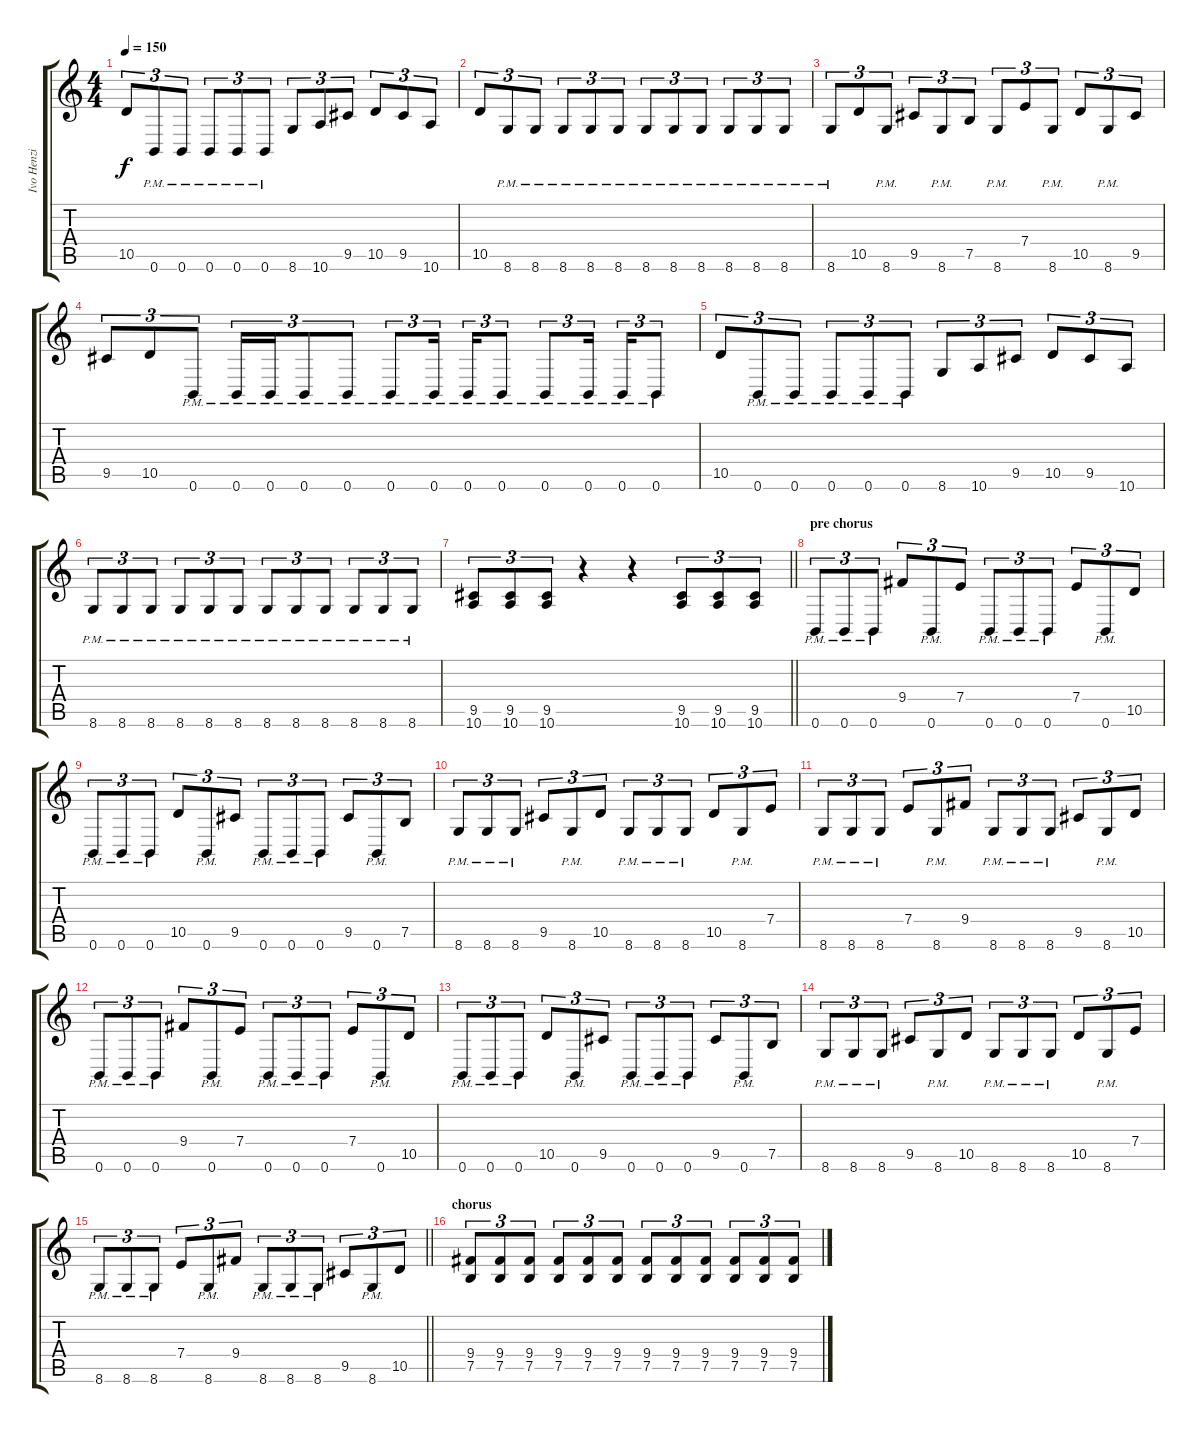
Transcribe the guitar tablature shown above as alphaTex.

\track ("Ivo Henzi" "Ivo Henzi") {instrument distortionguitar}
\staff {score tabs}
\tuning (B3 Gb3 D3 A2 E2 B1) {hide}
\ts (4 4)
\tempo 150
\clef g2
\ks c
10.5.8{tu (3 2) dy f} 0.6{pm}.8{tu (3 2)} 0.6{pm}.8{tu (3 2)} 0.6{pm}.8{tu (3 2)} 0.6{pm}.8{tu (3 2)} 0.6{pm}.8{tu (3 2)} 8.6.8{tu (3 2)} 10.6.8{tu (3 2)} 9.5.8{tu (3 2)} 10.5.8{tu (3 2)} 9.5.8{tu (3 2)} 10.6.8{tu (3 2)} |
10.5.8{tu (3 2)} 8.6{pm}.8{tu (3 2)} 8.6{pm}.8{tu (3 2)} 8.6{pm}.8{tu (3 2)} 8.6{pm}.8{tu (3 2)} 8.6{pm}.8{tu (3 2)} 8.6{pm}.8{tu (3 2)} 8.6{pm}.8{tu (3 2)} 8.6{pm}.8{tu (3 2)} 8.6{pm}.8{tu (3 2)} 8.6{pm}.8{tu (3 2)} 8.6{pm}.8{tu (3 2)} |
8.6{pm}.8{tu (3 2)} 10.5.8{tu (3 2)} 8.6{pm}.8{tu (3 2)} 9.5.8{tu (3 2)} 8.6{pm}.8{tu (3 2)} 7.5.8{tu (3 2)} 8.6{pm}.8{tu (3 2)} 7.4.8{tu (3 2)} 8.6{pm}.8{tu (3 2)} 10.5.8{tu (3 2)} 8.6{pm}.8{tu (3 2)} 9.5.8{tu (3 2)} |
9.5.8{tu (3 2)} 10.5.8{tu (3 2)} 0.6{pm}.8{tu (3 2)} 0.6{pm}.16{tu (3 2)} 0.6{pm}.16{tu (3 2)} 0.6{pm}.8{tu (3 2)} 0.6{pm}.8{tu (3 2)} 0.6{pm}.8{tu (3 2)} 0.6{pm}.16{tu (3 2) beam splitsecondary} 0.6{pm}.16{tu (3 2)} 0.6{pm}.8{tu (3 2)} 0.6{pm}.8{tu (3 2)} 0.6{pm}.16{tu (3 2) beam splitsecondary} 0.6{pm}.16{tu (3 2)} 0.6{pm}.8{tu (3 2)} |
10.5.8{tu (3 2)} 0.6{pm}.8{tu (3 2)} 0.6{pm}.8{tu (3 2)} 0.6{pm}.8{tu (3 2)} 0.6{pm}.8{tu (3 2)} 0.6{pm}.8{tu (3 2)} 8.6.8{tu (3 2)} 10.6.8{tu (3 2)} 9.5.8{tu (3 2)} 10.5.8{tu (3 2)} 9.5.8{tu (3 2)} 10.6.8{tu (3 2)} |
8.6{pm}.8{tu (3 2)} 8.6{pm}.8{tu (3 2)} 8.6{pm}.8{tu (3 2)} 8.6{pm}.8{tu (3 2)} 8.6{pm}.8{tu (3 2)} 8.6{pm}.8{tu (3 2)} 8.6{pm}.8{tu (3 2)} 8.6{pm}.8{tu (3 2)} 8.6{pm}.8{tu (3 2)} 8.6{pm}.8{tu (3 2)} 8.6{pm}.8{tu (3 2)} 8.6{pm}.8{tu (3 2)} |
\barLineRight lightlight
(9.5 10.6).8{tu (3 2)} (9.5 10.6).8{tu (3 2)} (9.5 10.6).8{tu (3 2)} r.4 r.4 (9.5 10.6).8{tu (3 2)} (9.5 10.6).8{tu (3 2)} (9.5 10.6).8{tu (3 2)} |
\section ("" "pre chorus")
0.6{pm}.8{tu (3 2)} 0.6{pm}.8{tu (3 2)} 0.6{pm}.8{tu (3 2)} 9.4.8{tu (3 2)} 0.6{pm}.8{tu (3 2)} 7.4.8{tu (3 2)} 0.6{pm}.8{tu (3 2)} 0.6{pm}.8{tu (3 2)} 0.6{pm}.8{tu (3 2)} 7.4.8{tu (3 2)} 0.6{pm}.8{tu (3 2)} 10.5.8{tu (3 2)} |
0.6{pm}.8{tu (3 2)} 0.6{pm}.8{tu (3 2)} 0.6{pm}.8{tu (3 2)} 10.5.8{tu (3 2)} 0.6{pm}.8{tu (3 2)} 9.5.8{tu (3 2)} 0.6{pm}.8{tu (3 2)} 0.6{pm}.8{tu (3 2)} 0.6{pm}.8{tu (3 2)} 9.5.8{tu (3 2)} 0.6{pm}.8{tu (3 2)} 7.5.8{tu (3 2)} |
8.6{pm}.8{tu (3 2)} 8.6{pm}.8{tu (3 2)} 8.6{pm}.8{tu (3 2)} 9.5.8{tu (3 2)} 8.6{pm}.8{tu (3 2)} 10.5.8{tu (3 2)} 8.6{pm}.8{tu (3 2)} 8.6{pm}.8{tu (3 2)} 8.6{pm}.8{tu (3 2)} 10.5.8{tu (3 2)} 8.6{pm}.8{tu (3 2)} 7.4.8{tu (3 2)} |
8.6{pm}.8{tu (3 2)} 8.6{pm}.8{tu (3 2)} 8.6{pm}.8{tu (3 2)} 7.4.8{tu (3 2)} 8.6{pm}.8{tu (3 2)} 9.4.8{tu (3 2)} 8.6{pm}.8{tu (3 2)} 8.6{pm}.8{tu (3 2)} 8.6{pm}.8{tu (3 2)} 9.5.8{tu (3 2)} 8.6{pm}.8{tu (3 2)} 10.5.8{tu (3 2)} |
0.6{pm}.8{tu (3 2)} 0.6{pm}.8{tu (3 2)} 0.6{pm}.8{tu (3 2)} 9.4.8{tu (3 2)} 0.6{pm}.8{tu (3 2)} 7.4.8{tu (3 2)} 0.6{pm}.8{tu (3 2)} 0.6{pm}.8{tu (3 2)} 0.6{pm}.8{tu (3 2)} 7.4.8{tu (3 2)} 0.6{pm}.8{tu (3 2)} 10.5.8{tu (3 2)} |
0.6{pm}.8{tu (3 2)} 0.6{pm}.8{tu (3 2)} 0.6{pm}.8{tu (3 2)} 10.5.8{tu (3 2)} 0.6{pm}.8{tu (3 2)} 9.5.8{tu (3 2)} 0.6{pm}.8{tu (3 2)} 0.6{pm}.8{tu (3 2)} 0.6{pm}.8{tu (3 2)} 9.5.8{tu (3 2)} 0.6{pm}.8{tu (3 2)} 7.5.8{tu (3 2)} |
8.6{pm}.8{tu (3 2)} 8.6{pm}.8{tu (3 2)} 8.6{pm}.8{tu (3 2)} 9.5.8{tu (3 2)} 8.6{pm}.8{tu (3 2)} 10.5.8{tu (3 2)} 8.6{pm}.8{tu (3 2)} 8.6{pm}.8{tu (3 2)} 8.6{pm}.8{tu (3 2)} 10.5.8{tu (3 2)} 8.6{pm}.8{tu (3 2)} 7.4.8{tu (3 2)} |
\barLineRight lightlight
8.6{pm}.8{tu (3 2)} 8.6{pm}.8{tu (3 2)} 8.6{pm}.8{tu (3 2)} 7.4.8{tu (3 2)} 8.6{pm}.8{tu (3 2)} 9.4.8{tu (3 2)} 8.6{pm}.8{tu (3 2)} 8.6{pm}.8{tu (3 2)} 8.6{pm}.8{tu (3 2)} 9.5.8{tu (3 2)} 8.6{pm}.8{tu (3 2)} 10.5.8{tu (3 2)} |
\section ("" "chorus")
(9.4 7.5).8{tu (3 2)} (9.4 7.5).8{tu (3 2)} (9.4 7.5).8{tu (3 2)} (9.4 7.5).8{tu (3 2)} (9.4 7.5).8{tu (3 2)} (9.4 7.5).8{tu (3 2)} (9.4 7.5).8{tu (3 2)} (9.4 7.5).8{tu (3 2)} (9.4 7.5).8{tu (3 2)} (9.4 7.5).8{tu (3 2)} (9.4 7.5).8{tu (3 2)} (9.4 7.5).8{tu (3 2)}
